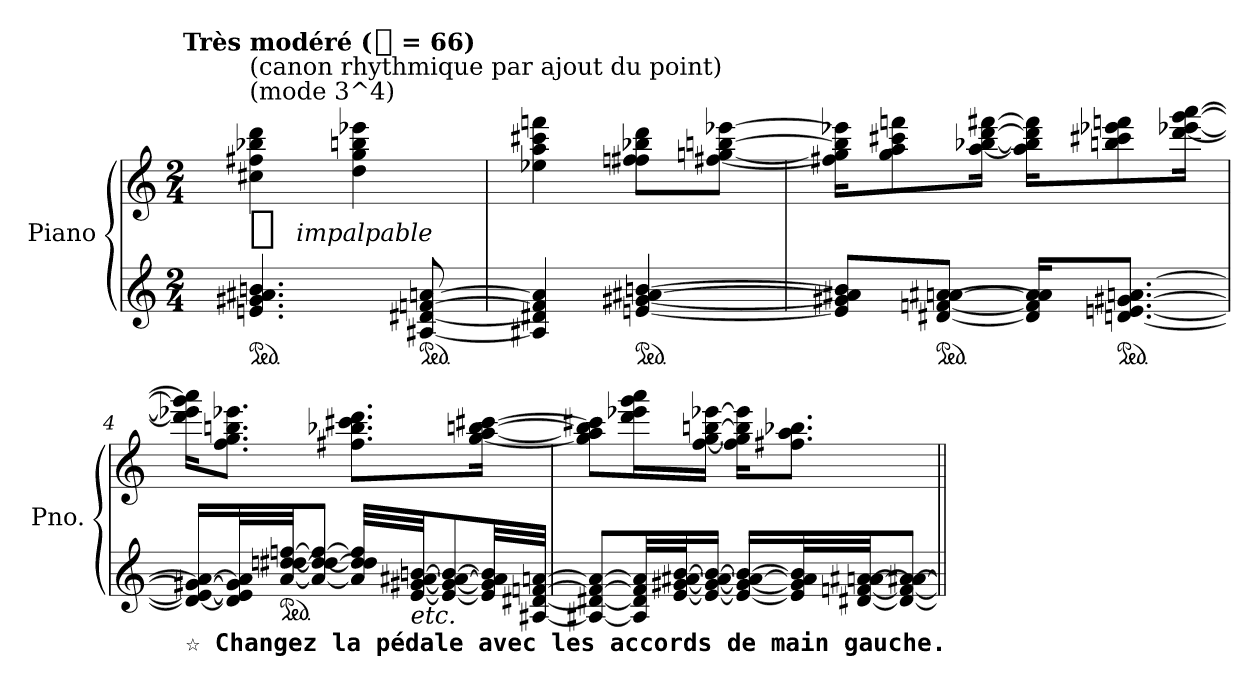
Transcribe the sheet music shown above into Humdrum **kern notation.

**kern	**kern	**dynam
*part1	*part1	*part1
*staff2	*staff1	*staff1/2
*I"Piano	*	*
*I'Pno.	*	*
*clefG2	*clefG2	*
*k[]	*k[]	*
*C:	*C:	*
!!LO:TX:omd:t=Très modéré ([8th] = 66)
*M2/4	*M2/4	*
*MM33	*MM33	*
=1	=1	=1
!	!LO:TX:a:t=(mode 3^4)	!
!	!LO:TX:a:t=(canon rhythmique par ajout du point)	!
!LO:TX:b:t=(mode 4^4)	!	!
!LO:TX:b:t=(mode 4^4)	!	!
!LO:TX:b:t=☆	!	!
!	!	!LO:DY:t=%s impalpable
*ped	*	*
4.en 4.g#X 4.a#X 4.bn	4cc#X 4ff#X 4bb-X 4ddd	ppp
.	4dd 4gg 4bbn 4eee-X	.
*ped	*	*
[8A#X [8d#X [8fn [8an	.	.
=2	=2	=2
4A#X] 4d#X] 4fn] 4an]	4ee-X 4aa 4ccc#X 4fffn	.
*ped	*	*
[4en [4g#X [4a#X [4bn	8ffn 8ff#X 8bb-X 8dddL	.
.	[8ff#X [8ggn [8bbn [8eee-XJ	.
=3	=3	=3
8en] 8g#X] 8a#X] 8bn]L	16ff#X] 16ggn] 16bbn] 16eee-X]KL	.
.	8gg 8aa 8ccc#X 8fffn	.
*ped	*	*
[8d#X [8fn [8an [8a#XJ	.	.
.	[16aa [16bb-X [16ddd [16fff#XJk	.
16d#] 16f] 16an] 16a#]KL	16aa] 16bb-] 16ddd] 16fff#]KL	.
*ped	*	*
[8.dn/ [8.en/ [8.g#X/ [8.an/J	8bbn 8ccc#X 8eee-X 8fffn	.
.	[16ddd [16eee-X [16ggg [16aaaJk	.
=4	=4	=4
!LO:TX:b:t=☆ Changez la pédale avec les accords de main gauche.	!	!
16d_ 16en_ 16g#X_ 16an_LL	16ddd] 16eee-X] 16ggg] 16aaa]KL	.
32d] 32en] 32g#] 32an]L	8.ff 8.gg 8.bbn 8.eee-XJ	.
*ped	*	*
[32a [32ddn [32dd#X [32ffnJJ	.	.
8a_ 8ddn_ 8dd#_ 8ffn_J	.	.
32a] 32ddn] 32dd#] 32ffn]LLL	8.ff#X 8.bb-X 8.ccc#X 8.dddL	.
!LO:TX:b:i:t=etc.	!	!
[32e [32g#X [32a#X [32bnJJ	.	.
8e_ 8g#_ 8a#_ 8bn_	.	.
32e] 32g#] 32a#] 32bn]LL	[16gg [16aa [16bbn [16ccc#XJk	.
[32A#X [32d#X [32fn [32anJJJ	.	.
=5	=5	=5
8A#X_ 8d#X_ 8fn_ 8a_L	8gg] 8aan] 8bbn] 8ccc#X]L	.
32A#] 32d#] 32fn] 32a]LL	16ddd 16eee-X 16ggg 16aaaL	.
[32e [32g#X [32a#X [32bJ	.	.
16e_ 16g#_ 16a#_ 16b_JJ	[16ff [16gg [16bbn [16eee-XJJ	.
16e_ 16g#_ 16a#_ 16b_LL	16ff] 16gg] 16bb] 16eee-]KL	.
32e] 32g#] 32a#] 32b]L	8.ff#X 8.aa 8.bb-XJ	.
[32d#X [32fn [32an [32a#XJJ	.	.
8d#_ 8fn_ 8an_ 8a#X_J	.	.
=||	=||	=||
*-	*-	*-
